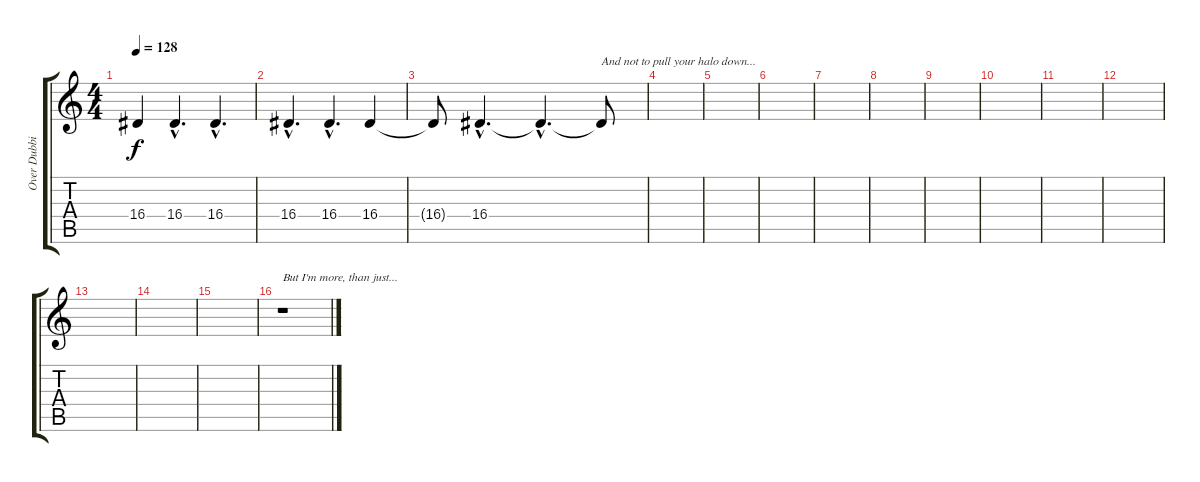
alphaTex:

\track ("Over Dubbing" "Over Dubbi") {instrument brightacousticpiano}
\staff {score tabs}
\tuning (Db4 Ab3 E3 B2 Gb2 Db2) {hide}
\ts (4 4)
\tempo 128
\clef g2
\ks c
16.4{t}.4{dy f} 16.4{hac}.4{d} 16.4{hac}.4{d} |
16.4{hac}.4{d volume 6 instrument brightacousticpiano} 16.4{hac}.4{d} 16.4.4 |
16.4{t}.8 16.4{hac}.4{d} 16.4{hac t}.4{d} 16.4{t}.8{txt "And not to pull your halo down..."} |
|
|
|
|
|
|
|
|
|
|
|
|
r.1{txt "But I'm more, than just..."}
